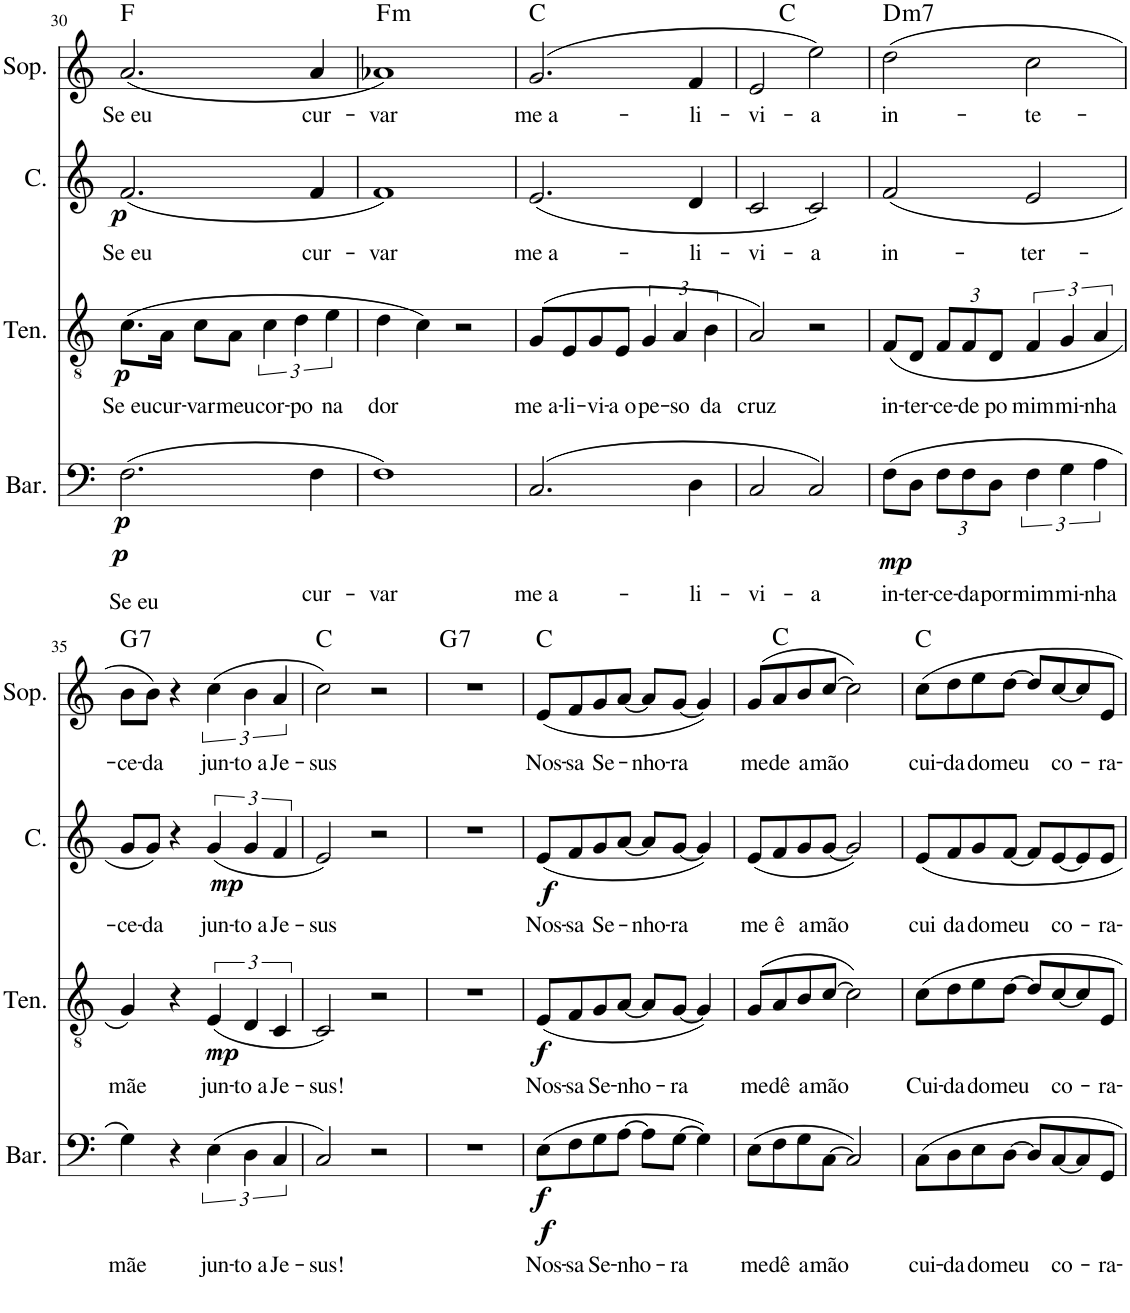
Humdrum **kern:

**kern	**text	**dynam	**kern	**text	**dynam	**kern	**text	**dynam	**kern	**text	**harte
*part4	*part4	*part4	*part3	*part3	*part3	*part2	*part2	*part2	*part1	*part1	*part1
*staff4	*staff4	*staff4	*staff3	*staff3	*staff3	*staff2	*staff2	*staff2	*staff1	*staff1	*
*I"Barítono	*	*	*I"Tenor	*	*	*I"Contralto	*	*	*I"Soprano	*	*
*I'Bar.	*	*	*I'Ten.	*	*	*I'C.	*	*	*I'Sop.	*	*
!!LO:PB:g=z
*clefF4	*	*	*clefGv2	*	*	*clefG2	*	*	*clefG2	*	*
*k[]	*	*	*k[]	*	*	*k[]	*	*	*k[]	*	*
*M4/4	*	*	*M4/4	*	*	*M4/4	*	*	*M4/4	*	*
*met(c)	*	*	*met(c)	*	*	*met(c)	*	*	*met(c)	*	*
=30	=30	=30	=30	=30	=30	=30	=30	=30	=30	=30	=30
!	!LO:LY:b	!LO:DY:b	!	!LO:LY:b	!	!	!LO:LY:b	!	!	!LO:LY:b	!
!	!	!LO:DY:n=1:b	!	!	!LO:DY:b	!	!	!LO:DY:b	!	!	!
(2.F\	Se eu	p p	(8.c\L	Se eu	p	(2.f/	Se eu	p	(2.a/	Se eu	F:maj
!	!	!	!	!LO:LY:b	!	!	!	!	!	!	!
.	.	.	16A\Jk	cur-	.	.	.	.	.	.	.
!	!	!	!	!LO:LY:b	!	!	!	!	!	!	!
.	.	.	8c\L	-var	.	.	.	.	.	.	.
!	!	!	!	!LO:LY:b	!	!	!	!	!	!	!
.	.	.	8A\J	meu	.	.	.	.	.	.	.
!	!	!	!	!LO:LY:b	!	!	!	!	!	!	!
.	.	.	6c\	cor-	.	.	.	.	.	.	.
!	!	!	!	!LO:LY:b	!	!	!	!	!	!	!
.	.	.	6d\	-po	.	.	.	.	.	.	.
!	!LO:LY:b	!	!	!	!	!	!LO:LY:b	!	!	!LO:LY:b	!
4F\	cur-	.	.	.	.	4f/	cur-	.	4a/	cur-	.
!	!	!	!	!LO:LY:b	!	!	!	!	!	!	!
.	.	.	6e\	na	.	.	.	.	.	.	.
=31	=31	=31	=31	=31	=31	=31	=31	=31	=31	=31	=31
!	!LO:LY:b	!	!	!LO:LY:b	!	!	!LO:LY:b	!	!	!LO:LY:b	!LO:H:kt=m
1F)	-var	.	4d\	dor	.	1f)	-var	.	1a-X)	-var	F:min
.	.	.	4c\)	.	.	.	.	.	.	.	.
.	.	.	2r	.	.	.	.	.	.	.	.
=32	=32	=32	=32	=32	=32	=32	=32	=32	=32	=32	=32
!	!LO:LY:b	!	!	!LO:LY:b	!	!	!LO:LY:b	!	!	!LO:LY:b	!
(2.C/	me a-	.	(8G/L	me a-	.	(2.e/	me a-	.	(2.g/	me a-	C:maj
!	!	!	!	!LO:LY:b	!	!	!	!	!	!	!
.	.	.	8E/	-li-	.	.	.	.	.	.	.
!	!	!	!	!LO:LY:b	!	!	!	!	!	!	!
.	.	.	8G/	-vi-	.	.	.	.	.	.	.
!	!	!	!	!LO:LY:b	!	!	!	!	!	!	!
.	.	.	8E/J	-a o	.	.	.	.	.	.	.
!	!	!	!	!LO:LY:b	!	!	!	!	!	!	!
.	.	.	6G/	pe-	.	.	.	.	.	.	.
!	!	!	!	!LO:LY:b	!	!	!	!	!	!	!
.	.	.	6A/	-so	.	.	.	.	.	.	.
!	!LO:LY:b	!	!	!	!	!	!LO:LY:b	!	!	!LO:LY:b	!
4D\	-li-	.	.	.	.	4d/	-li-	.	4f/	-li-	.
!	!	!	!	!LO:LY:b	!	!	!	!	!	!	!
.	.	.	6B\	da	.	.	.	.	.	.	.
=33	=33	=33	=33	=33	=33	=33	=33	=33	=33	=33	=33
!	!LO:LY:b	!	!	!LO:LY:b	!	!	!LO:LY:b	!	!	!LO:LY:b	!
*	*	*	*	*	*	*	*	*	*^	*	*
2C/	-vi-	.	2A/)	cruz	.	2c/	-vi-	.	2e/	4ryy	-vi-	.
.	.	.	.	.	.	.	.	.	.	2.ryy	.	C:maj
!	!LO:LY:b	!	!	!	!	!	!LO:LY:b	!	!	!	!LO:LY:b	!
2C/)	-a	.	2r	.	.	2c/)	-a	.	2ee\)	.	-a	.
=34	=34	=34	=34	=34	=34	=34	=34	=34	=34	=34	=34	=34
!	!LO:LY:b	!LO:DY:b	!	!LO:LY:b	!	!	!LO:LY:b	!	!	!	!LO:LY:b	!LO:H:kt=m7
*	*	*	*	*	*	*	*	*	*v	*v	*	*
(8F\L	in-	mp	(8F/L	in-	.	(2f/	in-	.	(2dd\	in-	D:min7
!	!LO:LY:b	!	!	!LO:LY:b	!	!	!	!	!	!	!
8D\J	-ter-	.	8D/J	-ter-	.	.	.	.	.	.	.
*Xbrackettup	*	*	*	*	*	*	*	*	*	*	*
!	!LO:LY:b	!	!	!	!	!	!	!	!	!	!
*	*	*	*Xbrackettup	*	*	*	*	*	*	*	*
!	!	!	!	!LO:LY:b	!	!	!	!	!	!	!
12F\L	-ce-	.	12F/L	-ce-	.	.	.	.	.	.	.
!	!LO:LY:b	!	!	!LO:LY:b	!	!	!	!	!	!	!
12F\	-da	.	12F/	-de	.	.	.	.	.	.	.
!	!LO:LY:b	!	!	!LO:LY:b	!	!	!	!	!	!	!
12D\J	por	.	12D/J	po	.	.	.	.	.	.	.
*brackettup	*	*	*	*	*	*	*	*	*	*	*
!	!LO:LY:b	!	!	!	!	!	!	!	!	!	!
*	*	*	*brackettup	*	*	*	*	*	*	*	*
!	!	!	!	!LO:LY:b	!	!	!LO:LY:b	!	!	!LO:LY:b	!
6F\	mim	.	6F/	mim	.	2e/	-ter-	.	2cc\	-te-	.
!	!LO:LY:b	!	!	!LO:LY:b	!	!	!	!	!	!	!
6G\	mi-	.	6G/	mi-	.	.	.	.	.	.	.
!	!LO:LY:b	!	!	!LO:LY:b	!	!	!	!	!	!	!
6A\	-nha	.	6A/	-nha	.	.	.	.	.	.	.
!!LO:LB:g=z
=35	=35	=35	=35	=35	=35	=35	=35	=35	=35	=35	=35
!	!LO:LY:b	!	!	!LO:LY:b	!	!	!LO:LY:b	!	!	!LO:LY:b	!LO:H:kt=7
4G\)	mãe	.	4G/)	mãe	.	8g/L	-ce-	.	8b\L	-ce-	G:7
!	!	!	!	!	!	!	!LO:LY:b	!	!	!LO:LY:b	!
.	.	.	.	.	.	8g/J)	-da	.	8b\J)	-da	.
4r	.	.	4r	.	.	4r	.	.	4r	.	.
!	!LO:LY:b	!	!	!LO:LY:b	!LO:DY:b	!	!LO:LY:b	!LO:DY:b	!	!LO:LY:b	!
(6E\	jun-	.	(6E/	jun-	mp	(6g/	jun-	mp	(6cc\	jun-	.
!	!LO:LY:b	!	!	!LO:LY:b	!	!	!LO:LY:b	!	!	!LO:LY:b	!
6D\	-to a	.	6D/	-to a	.	6g/	-to a	.	6b\	-to a	.
!	!LO:LY:b	!	!	!LO:LY:b	!	!	!LO:LY:b	!	!	!LO:LY:b	!
6C/	Je-	.	6C/	Je-	.	6f/	Je-	.	6a/	Je-	.
=36	=36	=36	=36	=36	=36	=36	=36	=36	=36	=36	=36
!	!LO:LY:b	!	!	!LO:LY:b	!	!	!LO:LY:b	!	!	!LO:LY:b	!
2C/)	-sus!	.	2C/)	-sus!	.	2e/)	-sus	.	2cc\)	-sus	C:maj
2r	.	.	2r	.	.	2r	.	.	2r	.	.
=37	=37	=37	=37	=37	=37	=37	=37	=37	=37	=37	=37
!	!	!	!	!	!	!	!	!	!	!	!LO:H:kt=7
1r	.	.	1r	.	.	1r	.	.	1r	.	G:7
=38	=38	=38	=38	=38	=38	=38	=38	=38	=38	=38	=38
!	!LO:LY:b	!LO:DY:b	!	!LO:LY:b	!	!	!LO:LY:b	!	!	!LO:LY:b	!
!	!	!LO:DY:n=1:b	!	!	!LO:DY:b	!	!	!LO:DY:b	!	!	!
(8E\L	Nos-	f f	(8E/L	Nos-	f	(8e/L	Nos-	f	(8e/L	Nos-	C:maj
!	!LO:LY:b	!	!	!LO:LY:b	!	!	!LO:LY:b	!	!	!LO:LY:b	!
8F\	-sa	.	8F/	-sa	.	8f/	-sa	.	8f/	-sa	.
!	!LO:LY:b	!	!	!LO:LY:b	!	!	!LO:LY:b	!	!	!LO:LY:b	!
8G\	Se-	.	8G/	Se-	.	8g/	Se-	.	8g/	Se-	.
!	!LO:LY:b	!	!	!LO:LY:b	!	!	!	!	!	!	!
[8A\J	-nho-	.	[8A/J	-nho-	.	[8a/J	.	.	[8a/J	.	.
!	!	!	!	!	!	!	!LO:LY:b	!	!	!LO:LY:b	!
8A\L]	.	.	8A/L]	.	.	8a/L]	-nho-	.	8a/L]	-nho-	.
!	!LO:LY:b	!	!	!LO:LY:b	!	!	!LO:LY:b	!	!	!LO:LY:b	!
[8G\J	-ra	.	[8G/J	-ra	.	[8g/J	-ra	.	[8g/J	-ra	.
4G\])	.	.	4G/])	.	.	4g/])	.	.	4g/])	.	.
=39	=39	=39	=39	=39	=39	=39	=39	=39	=39	=39	=39
!	!LO:LY:b	!	!	!LO:LY:b	!	!	!LO:LY:b	!	!	!LO:LY:b	!
(8E\L	me	.	(8G/L	me	.	(8e/L	me	.	(8g/L	me	.
!	!LO:LY:b	!	!	!LO:LY:b	!	!	!LO:LY:b	!	!	!LO:LY:b	!
8F\	dê	.	8A/	dê	.	8f/	ê	.	8a/	de	C:maj
!	!LO:LY:b	!	!	!LO:LY:b	!	!	!LO:LY:b	!	!	!LO:LY:b	!
8G\	a	.	8B/	a	.	8g/	a	.	8b/	a	.
!	!LO:LY:b	!	!	!LO:LY:b	!	!	!LO:LY:b	!	!	!LO:LY:b	!
[8C\J	mão	.	[8c/J	mão	.	[8g/J	mão	.	[8cc/J	mão	.
2C/])	.	.	2c\])	.	.	2g/])	.	.	2cc\])	.	.
=40	=40	=40	=40	=40	=40	=40	=40	=40	=40	=40	=40
!	!LO:LY:b	!	!	!LO:LY:b	!	!	!LO:LY:b	!	!	!LO:LY:b	!
8C\L	cui-	.	8c\L	Cui-	.	8e/L	cui	.	8cc\L	cui-	C:maj
!	!LO:LY:b	!	!	!LO:LY:b	!	!	!LO:LY:b	!	!	!LO:LY:b	!
8D\	-da	.	8d\	-da	.	8f/	da	.	8dd\	-da	.
!	!LO:LY:b	!	!	!LO:LY:b	!	!	!LO:LY:b	!	!	!LO:LY:b	!
8E\	do	.	8e\	do	.	8g/	do	.	8ee\	do	.
!	!LO:LY:b	!	!	!LO:LY:b	!	!	!LO:LY:b	!	!	!LO:LY:b	!
[8D\J	meu	.	[8d\J	meu	.	[8f/J	meu	.	[8dd\J	meu	.
8D/L]	.	.	8d/L]	.	.	8f/L]	.	.	8dd/L]	.	.
!	!LO:LY:b	!	!	!LO:LY:b	!	!	!LO:LY:b	!	!	!LO:LY:b	!
[8C/	co-	.	[8c/	co-	.	[8e/	co-	.	[8cc/	co-	.
8C/]	.	.	8c/]	.	.	8e/]	.	.	8cc/]	.	.
!	!LO:LY:b	!	!	!LO:LY:b	!	!	!LO:LY:b	!	!	!LO:LY:b	!
8GG/J	-ra-	.	8E/J	-ra-	.	8e/J	-ra-	.	8e/J	-ra-	.
=	=	=	=	=	=	=	=	=	=	=	=
*-	*-	*-	*-	*-	*-	*-	*-	*-	*-	*-	*-
